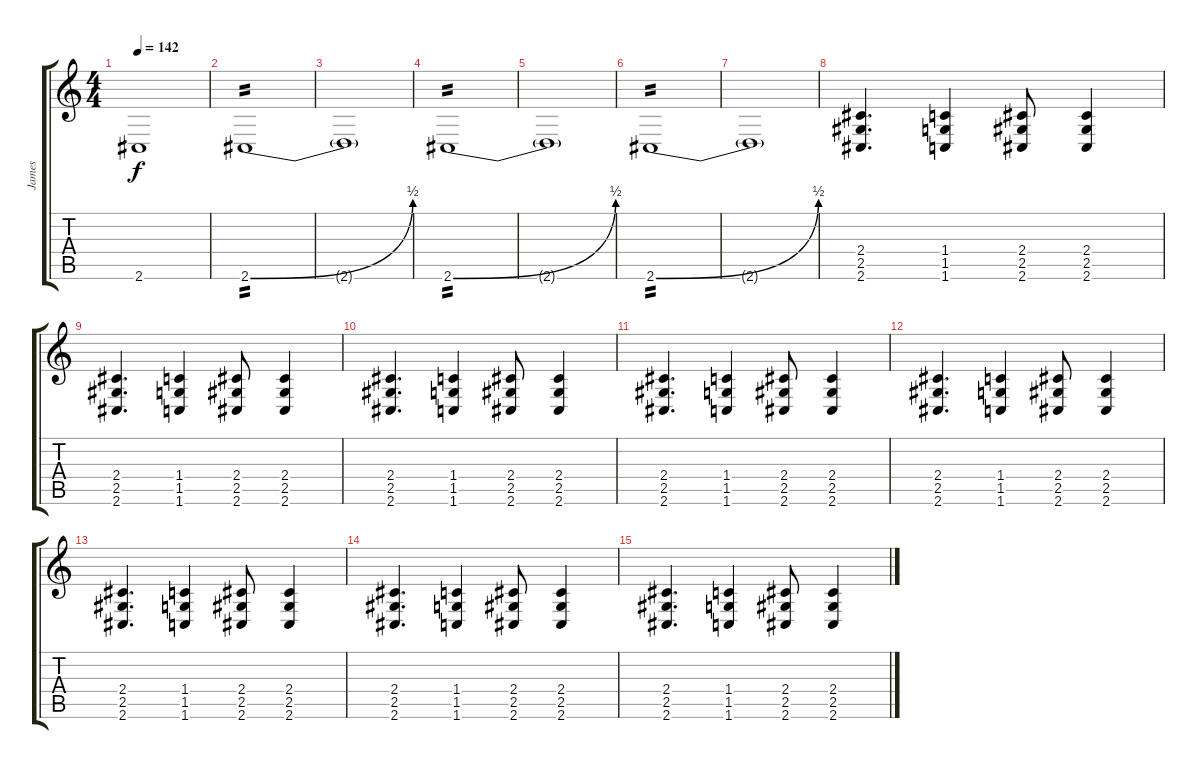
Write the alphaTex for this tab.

\track ("James" "James") {instrument overdrivenguitar}
\staff {score tabs}
\tuning (B3 Ab3 E3 B2 Gb2 B1) {hide}
\ts (4 4)
\tempo 142
\clef g2
\ks c
2.6{t}.1{dy f} |
2.6{be (bend 0 0 60 2)}.1{tp 2} |
2.6{t}.1 |
2.6{be (bend 0 0 60 2)}.1{tp 2} |
2.6{t}.1 |
2.6{be (bend 0 0 60 2)}.1{tp 2} |
2.6{t}.1 |
(2.4 2.5 2.6).4{d} (1.4 1.5 1.6).4 (2.4 2.5 2.6).8 (2.4 2.5 2.6).4 |
(2.4 2.5 2.6).4{d} (1.4 1.5 1.6).4 (2.4 2.5 2.6).8 (2.4 2.5 2.6).4 |
(2.4 2.5 2.6).4{d} (1.4 1.5 1.6).4 (2.4 2.5 2.6).8 (2.4 2.5 2.6).4 |
(2.4 2.5 2.6).4{d} (1.4 1.5 1.6).4 (2.4 2.5 2.6).8 (2.4 2.5 2.6).4 |
(2.4 2.5 2.6).4{d} (1.4 1.5 1.6).4 (2.4 2.5 2.6).8 (2.4 2.5 2.6).4 |
(2.4 2.5 2.6).4{d} (1.4 1.5 1.6).4 (2.4 2.5 2.6).8 (2.4 2.5 2.6).4 |
(2.4 2.5 2.6).4{d} (1.4 1.5 1.6).4 (2.4 2.5 2.6).8 (2.4 2.5 2.6).4 |
(2.4 2.5 2.6).4{d} (1.4 1.5 1.6).4 (2.4 2.5 2.6).8 (2.4 2.5 2.6).4
